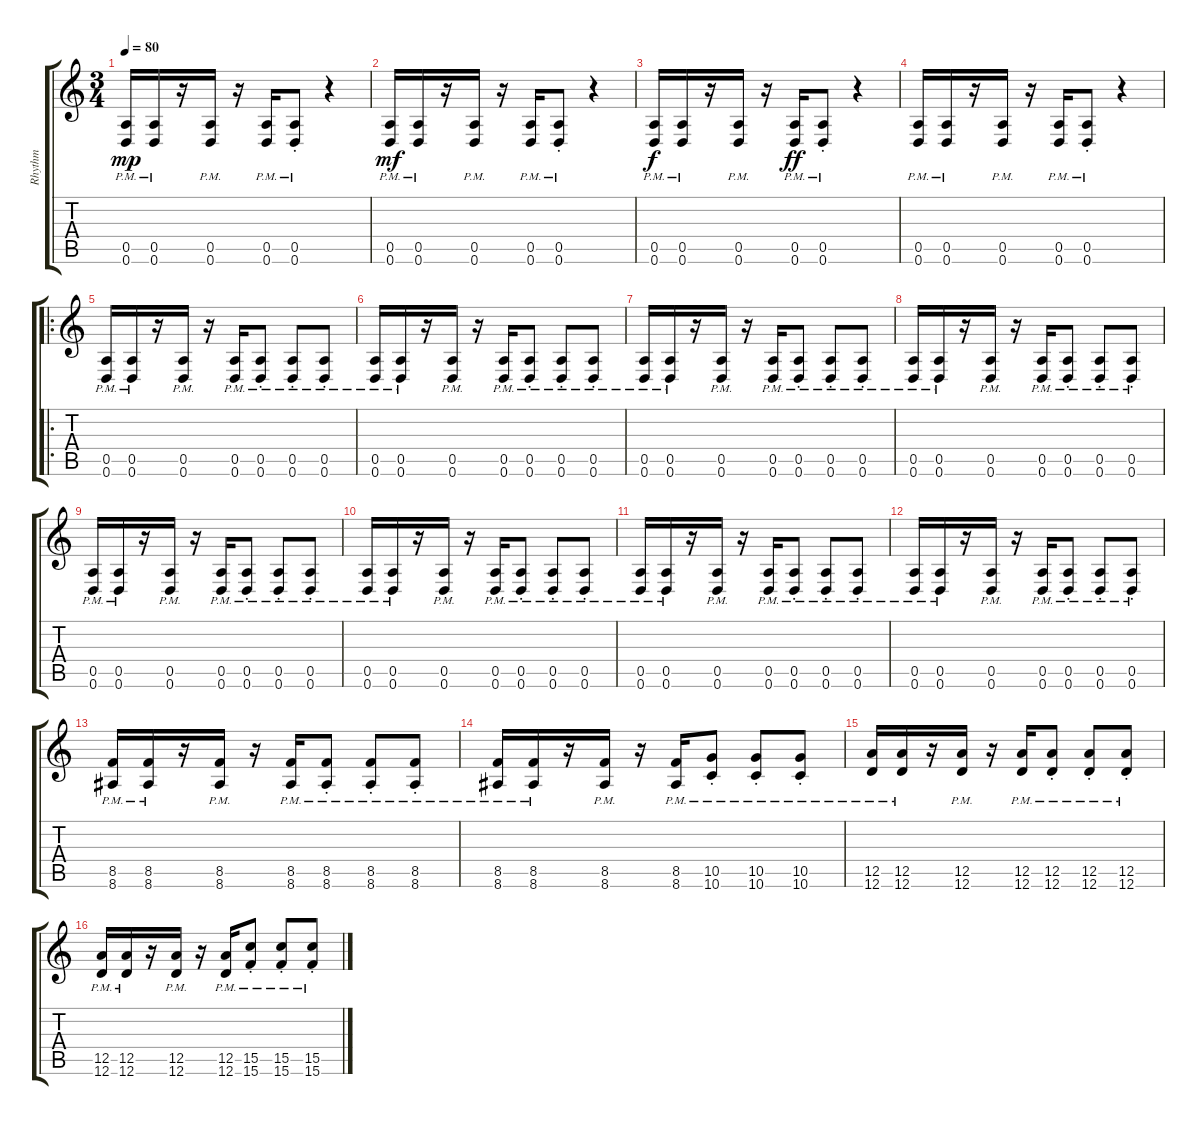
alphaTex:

\track ("Rhythm" "Rhythm") {instrument distortionguitar}
\staff {score tabs}
\tuning (D4 B3 G3 D3 A2 D2) {hide}
\ts (3 4)
\tempo 80
\clef g2
\ks c
(0.5{pm} 0.6{pm}).16{dy mp instrument distortionguitar} (0.5{pm} 0.6{pm}).16 r.16 (0.5{pm} 0.6{pm}).16 r.16 (0.5{pm} 0.6{pm}).16 (0.5{pm st} 0.6{pm st}).8 r.4 |
(0.5{pm} 0.6{pm}).16{dy mf} (0.5{pm} 0.6{pm}).16 r.16 (0.5{pm} 0.6{pm}).16 r.16 (0.5{pm} 0.6{pm}).16 (0.5{pm st} 0.6{pm st}).8 r.4 |
(0.5{pm} 0.6{pm}).16{dy f} (0.5{pm} 0.6{pm}).16 r.16 (0.5{pm} 0.6{pm}).16 r.16 (0.5{pm} 0.6{pm}).16{dy ff} (0.5{pm st} 0.6{pm st}).8 r.4 |
(0.5{pm} 0.6{pm}).16 (0.5{pm} 0.6{pm}).16 r.16 (0.5{pm} 0.6{pm}).16 r.16 (0.5{pm} 0.6{pm}).16 (0.5{pm st} 0.6{pm st}).8 r.4 |
\ro
(0.5{pm} 0.6{pm}).16 (0.5{pm} 0.6{pm}).16 r.16 (0.5{pm} 0.6{pm}).16 r.16 (0.5{pm} 0.6{pm}).16 (0.5{pm st} 0.6{pm st}).8 (0.5{pm st} 0.6{pm st}).8 (0.5{pm st} 0.6{pm st}).8 |
(0.5{pm} 0.6{pm}).16 (0.5{pm} 0.6{pm}).16 r.16 (0.5{pm} 0.6{pm}).16 r.16 (0.5{pm} 0.6{pm}).16 (0.5{pm st} 0.6{pm st}).8 (0.5{pm st} 0.6{pm st}).8 (0.5{pm st} 0.6{pm st}).8 |
(0.5{pm} 0.6{pm}).16 (0.5{pm} 0.6{pm}).16 r.16 (0.5{pm} 0.6{pm}).16 r.16 (0.5{pm} 0.6{pm}).16 (0.5{pm st} 0.6{pm st}).8 (0.5{pm st} 0.6{pm st}).8 (0.5{pm st} 0.6{pm st}).8 |
(0.5{pm} 0.6{pm}).16 (0.5{pm} 0.6{pm}).16 r.16 (0.5{pm} 0.6{pm}).16 r.16 (0.5{pm} 0.6{pm}).16 (0.5{pm st} 0.6{pm st}).8 (0.5{pm st} 0.6{pm st}).8 (0.5{pm st} 0.6{pm st}).8 |
(0.5{pm} 0.6{pm}).16 (0.5{pm} 0.6{pm}).16 r.16 (0.5{pm} 0.6{pm}).16 r.16 (0.5{pm} 0.6{pm}).16 (0.5{pm st} 0.6{pm st}).8 (0.5{pm st} 0.6{pm st}).8 (0.5{pm st} 0.6{pm st}).8 |
(0.5{pm} 0.6{pm}).16 (0.5{pm} 0.6{pm}).16 r.16 (0.5{pm} 0.6{pm}).16 r.16 (0.5{pm} 0.6{pm}).16 (0.5{pm st} 0.6{pm st}).8 (0.5{pm st} 0.6{pm st}).8 (0.5{pm st} 0.6{pm st}).8 |
(0.5{pm} 0.6{pm}).16 (0.5{pm} 0.6{pm}).16 r.16 (0.5{pm} 0.6{pm}).16 r.16 (0.5{pm} 0.6{pm}).16 (0.5{pm st} 0.6{pm st}).8 (0.5{pm st} 0.6{pm st}).8 (0.5{pm st} 0.6{pm st}).8 |
(0.5{pm} 0.6{pm}).16 (0.5{pm} 0.6{pm}).16 r.16 (0.5{pm} 0.6{pm}).16 r.16 (0.5{pm} 0.6{pm}).16 (0.5{pm st} 0.6{pm st}).8 (0.5{pm st} 0.6{pm st}).8 (0.5{pm st} 0.6{pm st}).8 |
(8.5{pm} 8.6{pm}).16 (8.5{pm} 8.6{pm}).16 r.16 (8.5{pm} 8.6{pm}).16 r.16 (8.5{pm} 8.6{pm}).16 (8.5{pm st} 8.6{pm st}).8 (8.5{pm st} 8.6{pm st}).8 (8.5{pm st} 8.6{pm st}).8 |
(8.5{pm} 8.6{pm}).16 (8.5{pm} 8.6{pm}).16 r.16 (8.5{pm} 8.6{pm}).16 r.16 (8.5{pm} 8.6{pm}).16 (10.5{pm st} 10.6{pm st}).8 (10.5{pm st} 10.6{pm st}).8 (10.5{pm st} 10.6{pm st}).8 |
(12.5{pm} 12.6{pm}).16 (12.5{pm} 12.6{pm}).16 r.16 (12.5{pm} 12.6{pm}).16 r.16 (12.5{pm} 12.6{pm}).16 (12.5{pm st} 12.6{pm st}).8 (12.5{pm st} 12.6{pm st}).8 (12.5{pm st} 12.6{pm st}).8 |
(12.5{pm} 12.6{pm}).16 (12.5{pm} 12.6{pm}).16 r.16 (12.5{pm} 12.6{pm}).16 r.16 (12.5{pm} 12.6{pm}).16 (15.5{pm st} 15.6{pm st}).8 (15.5{pm st} 15.6{pm st}).8 (15.5{pm st} 15.6{pm st}).8
